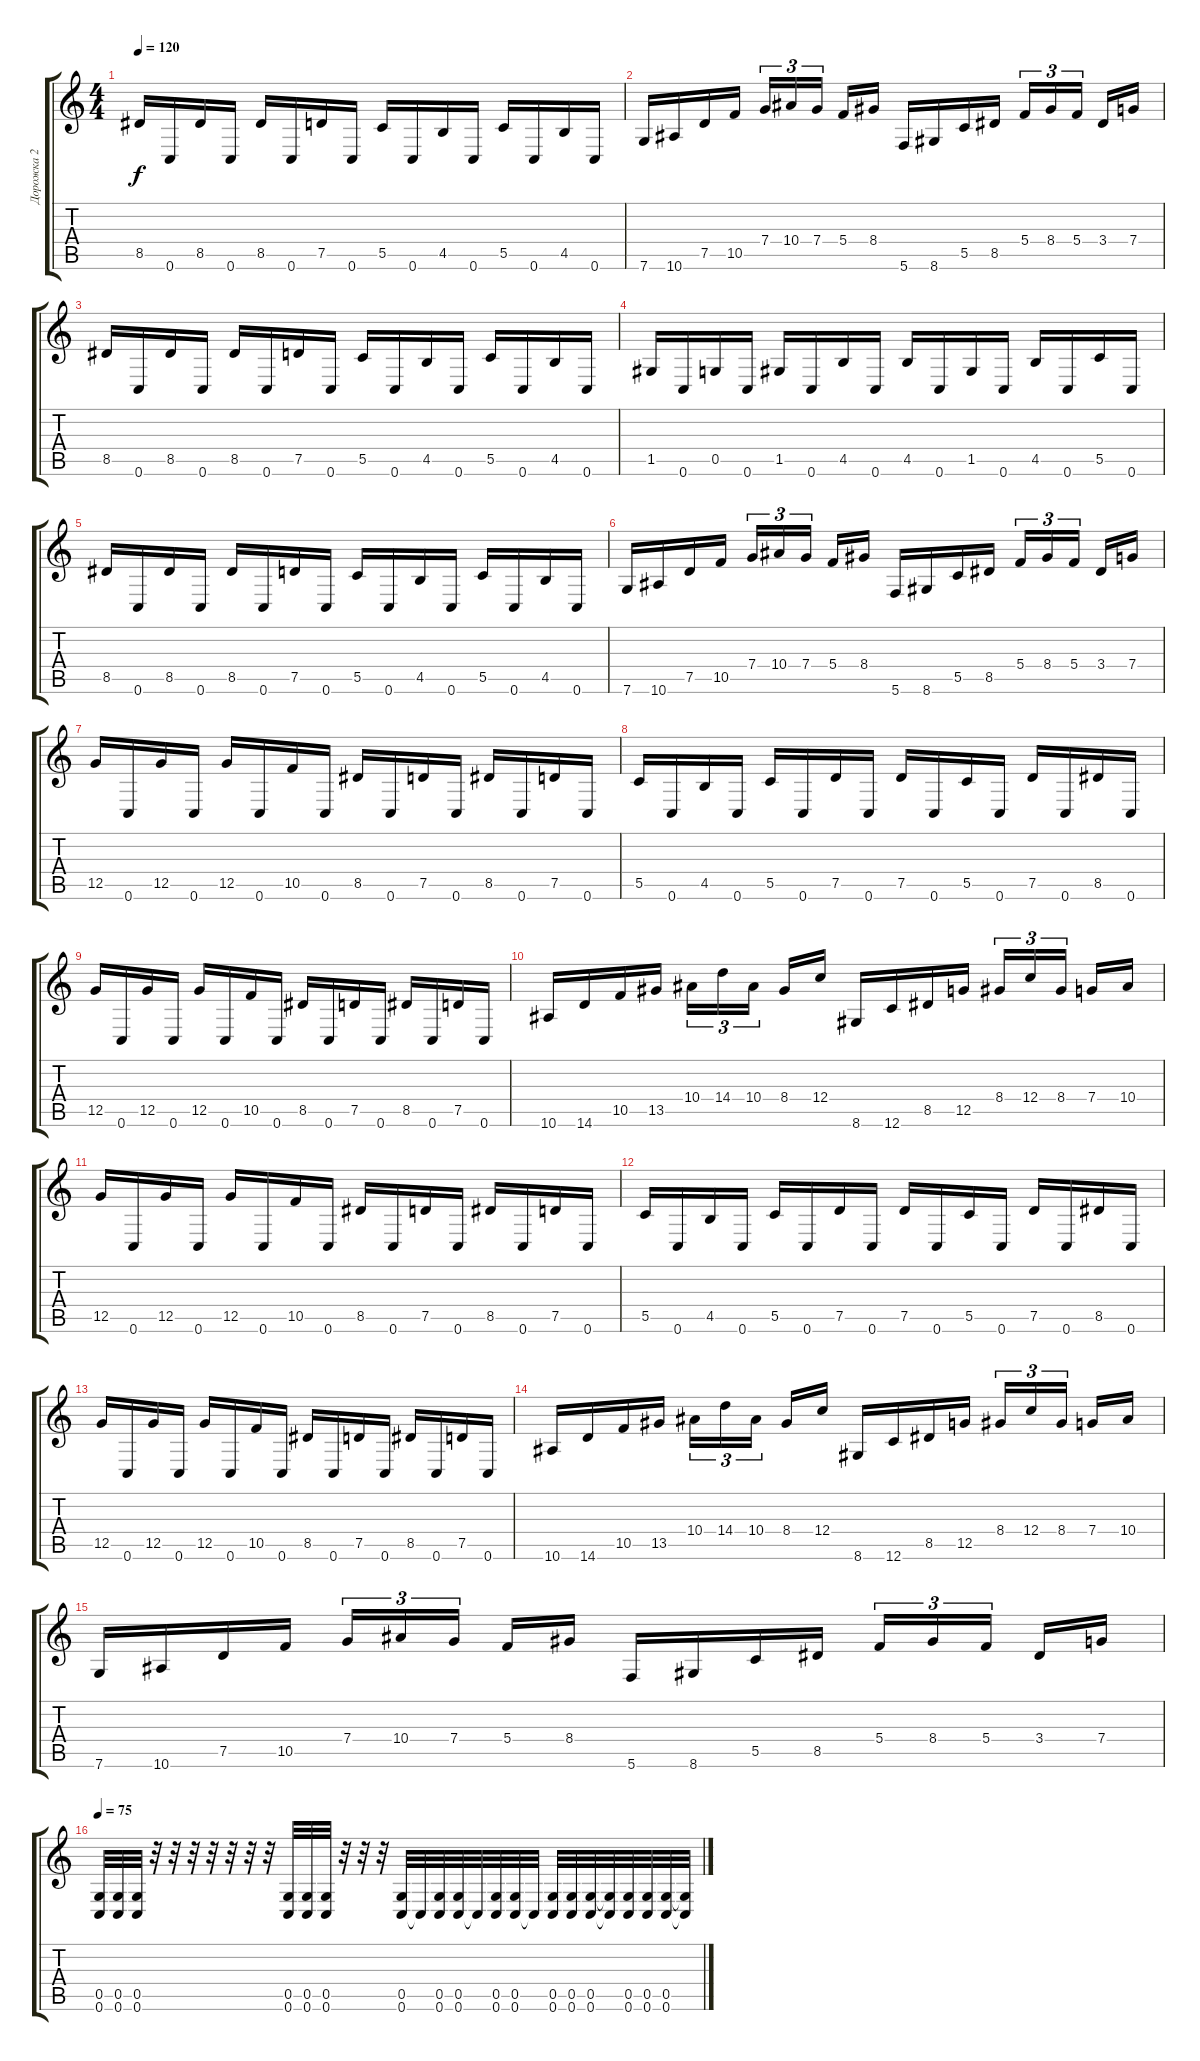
\track ("Дорожка 2" "Дорожка 2") {instrument overdrivenguitar}
\staff {score tabs}
\tuning (D4 A3 F3 C3 G2 C2) {hide}
\ts (4 4)
\tempo 120
\clef g2
\ks c
8.5.16{dy f} 0.6.16 8.5.16 0.6.16 8.5.16 0.6.16 7.5.16 0.6.16 5.5.16 0.6.16 4.5.16 0.6.16 5.5.16 0.6.16 4.5.16 0.6.16 |
7.6.16 10.6.16 7.5.16 10.5.16 7.4.16{tu (3 2)} 10.4.16{tu (3 2)} 7.4.16{tu (3 2) beam splitsecondary} 5.4.16 8.4.16 5.6.16 8.6.16 5.5.16 8.5.16 5.4.16{tu (3 2)} 8.4.16{tu (3 2)} 5.4.16{tu (3 2) beam splitsecondary} 3.4.16 7.4.16 |
8.5.16 0.6.16 8.5.16 0.6.16 8.5.16 0.6.16 7.5.16 0.6.16 5.5.16 0.6.16 4.5.16 0.6.16 5.5.16 0.6.16 4.5.16 0.6.16 |
1.5.16 0.6.16 0.5.16 0.6.16 1.5.16 0.6.16 4.5.16 0.6.16 4.5.16 0.6.16 1.5.16 0.6.16 4.5.16 0.6.16 5.5.16 0.6.16 |
8.5.16 0.6.16 8.5.16 0.6.16 8.5.16 0.6.16 7.5.16 0.6.16 5.5.16 0.6.16 4.5.16 0.6.16 5.5.16 0.6.16 4.5.16 0.6.16 |
7.6.16 10.6.16 7.5.16 10.5.16 7.4.16{tu (3 2)} 10.4.16{tu (3 2)} 7.4.16{tu (3 2) beam splitsecondary} 5.4.16 8.4.16 5.6.16 8.6.16 5.5.16 8.5.16 5.4.16{tu (3 2)} 8.4.16{tu (3 2)} 5.4.16{tu (3 2) beam splitsecondary} 3.4.16 7.4.16 |
12.5.16 0.6.16 12.5.16 0.6.16 12.5.16 0.6.16 10.5.16 0.6.16 8.5.16 0.6.16 7.5.16 0.6.16 8.5.16 0.6.16 7.5.16 0.6.16 |
5.5.16 0.6.16 4.5.16 0.6.16 5.5.16 0.6.16 7.5.16 0.6.16 7.5.16 0.6.16 5.5.16 0.6.16 7.5.16 0.6.16 8.5.16 0.6.16 |
12.5.16 0.6.16 12.5.16 0.6.16 12.5.16 0.6.16 10.5.16 0.6.16 8.5.16 0.6.16 7.5.16 0.6.16 8.5.16 0.6.16 7.5.16 0.6.16 |
10.6.16 14.6.16 10.5.16 13.5.16 10.4.16{tu (3 2)} 14.4.16{tu (3 2)} 10.4.16{tu (3 2) beam splitsecondary} 8.4.16 12.4.16 8.6.16 12.6.16 8.5.16 12.5.16 8.4.16{tu (3 2)} 12.4.16{tu (3 2)} 8.4.16{tu (3 2) beam splitsecondary} 7.4.16 10.4.16 |
12.5.16 0.6.16 12.5.16 0.6.16 12.5.16 0.6.16 10.5.16 0.6.16 8.5.16 0.6.16 7.5.16 0.6.16 8.5.16 0.6.16 7.5.16 0.6.16 |
5.5.16 0.6.16 4.5.16 0.6.16 5.5.16 0.6.16 7.5.16 0.6.16 7.5.16 0.6.16 5.5.16 0.6.16 7.5.16 0.6.16 8.5.16 0.6.16 |
12.5.16 0.6.16 12.5.16 0.6.16 12.5.16 0.6.16 10.5.16 0.6.16 8.5.16 0.6.16 7.5.16 0.6.16 8.5.16 0.6.16 7.5.16 0.6.16 |
10.6.16 14.6.16 10.5.16 13.5.16 10.4.16{tu (3 2)} 14.4.16{tu (3 2)} 10.4.16{tu (3 2) beam splitsecondary} 8.4.16 12.4.16 8.6.16 12.6.16 8.5.16 12.5.16 8.4.16{tu (3 2)} 12.4.16{tu (3 2)} 8.4.16{tu (3 2) beam splitsecondary} 7.4.16 10.4.16 |
7.6.16 10.6.16 7.5.16 10.5.16 7.4.16{tu (3 2)} 10.4.16{tu (3 2)} 7.4.16{tu (3 2) beam splitsecondary} 5.4.16 8.4.16 5.6.16 8.6.16 5.5.16 8.5.16 5.4.16{tu (3 2)} 8.4.16{tu (3 2)} 5.4.16{tu (3 2) beam splitsecondary} 3.4.16 7.4.16 |
\tempo 75
(0.5 0.6).32 (0.5 0.6).32 (0.5 0.6).32 r.32 r.32 r.32 r.32 r.32 r.32 r.32 (0.5 0.6).32 (0.5 0.6).32 (0.5 0.6).32 r.32 r.32 r.32 (0.5 0.6).32 0.6{t}.32 (0.5 0.6).32 (0.5 0.6).32 0.6{t}.32 (0.5 0.6).32 (0.5 0.6).32 0.6{t}.32 (0.5 0.6).32 (0.5 0.6).32 (0.5 0.6).32 (0.5{t} 0.6{t}).32 (0.5 0.6).32 (0.5 0.6).32 (0.5 0.6).32 (0.5{t} 0.6{t}).32
